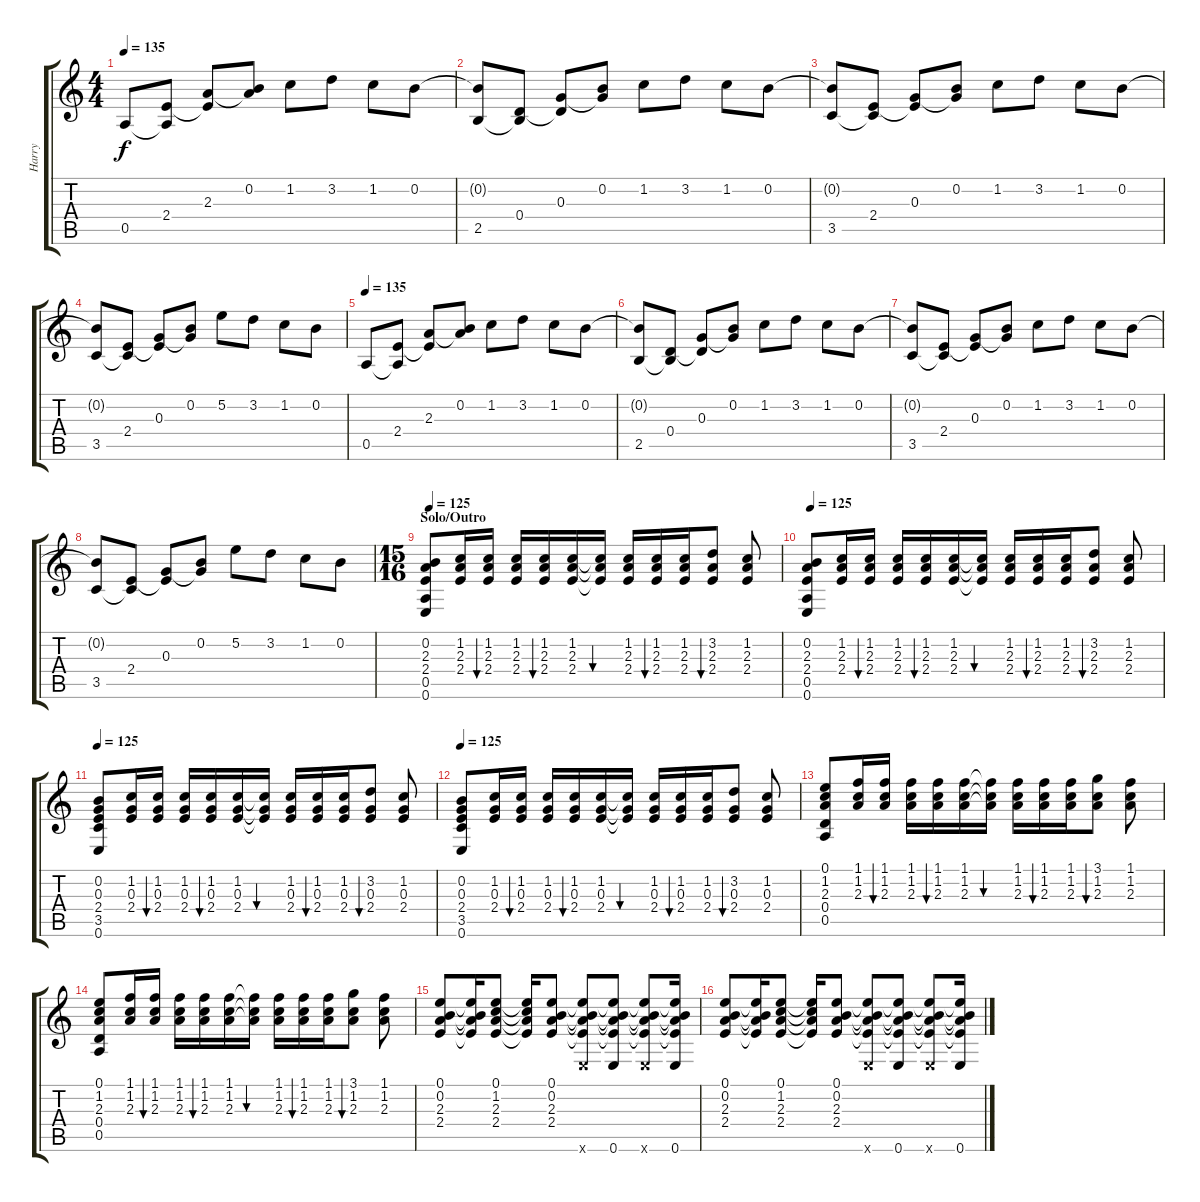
\track ("Harry" "Harry") {instrument acousticguitarnylon}
\staff {score tabs}
\tuning (E4 B3 G3 D3 A2 E2) {hide}
\ts (4 4)
\tempo 135
\clef g2
\ks c
0.5.8{dy f} (2.4 0.5{t}).8 (2.3 2.4{t}).8 (0.2 2.3{t}).8 1.2.8 3.2.8 1.2.8 0.2.8 |
(0.2{t} 2.5).8 (0.4 2.5{t}).8 (0.3 0.4{t}).8 (0.2 0.3{t}).8 1.2.8 3.2.8 1.2.8 0.2.8 |
(0.2{t} 3.5).8 (2.4 3.5{t}).8 (0.3 2.4{t}).8 (0.2 0.3{t}).8 1.2.8 3.2.8 1.2.8 0.2.8 |
(0.2{t} 3.5).8 (2.4 3.5{t}).8 (0.3 2.4{t}).8 (0.2 0.3{t}).8 5.2.8 3.2.8 1.2.8 0.2.8 |
\tempo 135
0.5.8 (2.4 0.5{t}).8 (2.3 2.4{t}).8 (0.2 2.3{t}).8 1.2.8 3.2.8 1.2.8 0.2.8 |
(0.2{t} 2.5).8 (0.4 2.5{t}).8 (0.3 0.4{t}).8 (0.2 0.3{t}).8 1.2.8 3.2.8 1.2.8 0.2.8 |
(0.2{t} 3.5).8 (2.4 3.5{t}).8 (0.3 2.4{t}).8 (0.2 0.3{t}).8 1.2.8 3.2.8 1.2.8 0.2.8 |
(0.2{t} 3.5).8 (2.4 3.5{t}).8 (0.3 2.4{t}).8 (0.2 0.3{t}).8 5.2.8 3.2.8 1.2.8 0.2.8 |
\ts (15 16)
\section ("" "Solo/Outro")
\tempo 125
(0.2 2.3 2.4 0.5 0.6).8 (1.2 2.3 2.4).16 (1.2 2.3 2.4).16{bu 30} (1.2 2.3 2.4).16 (1.2 2.3 2.4).16{bu 30} (1.2 2.3 2.4).16 (1.2{t} 2.3{t} 2.4{t}).16{bu 30} (1.2 2.3 2.4).16 (1.2 2.3 2.4).16{bu 30} (1.2 2.3 2.4).16 (3.2 2.3 2.4).8{bu 30} (1.2 2.3 2.4).8 |
\tempo 125
(0.2 2.3 2.4 0.5 0.6).8 (1.2 2.3 2.4).16 (1.2 2.3 2.4).16{bu 30} (1.2 2.3 2.4).16 (1.2 2.3 2.4).16{bu 30} (1.2 2.3 2.4).16 (1.2{t} 2.3{t} 2.4{t}).16{bu 30} (1.2 2.3 2.4).16 (1.2 2.3 2.4).16{bu 30} (1.2 2.3 2.4).16 (3.2 2.3 2.4).8{bu 30} (1.2 2.3 2.4).8 |
\tempo 125
(0.2 0.3 2.4 3.5 0.6).8 (1.2 0.3 2.4).16 (1.2 0.3 2.4).16{bu 30} (1.2 0.3 2.4).16 (1.2 0.3 2.4).16{bu 30} (1.2 0.3 2.4).16 (1.2{t} 0.3{t} 2.4{t}).16{bu 30} (1.2 0.3 2.4).16 (1.2 0.3 2.4).16{bu 30} (1.2 0.3 2.4).16 (3.2 0.3 2.4).8{bu 30} (1.2 0.3 2.4).8 |
\tempo 125
(0.2 0.3 2.4 3.5 0.6).8 (1.2 0.3 2.4).16 (1.2 0.3 2.4).16{bu 30} (1.2 0.3 2.4).16 (1.2 0.3 2.4).16{bu 30} (1.2 0.3 2.4).16 (1.2{t} 0.3{t} 2.4{t}).16{bu 30} (1.2 0.3 2.4).16 (1.2 0.3 2.4).16{bu 30} (1.2 0.3 2.4).16 (3.2 0.3 2.4).8{bu 30} (1.2 0.3 2.4).8 |
(0.1 1.2 2.3 0.4 0.5).8 (1.1 1.2 2.3).16 (1.1 1.2 2.3).16{bu 30} (1.1 1.2 2.3).16 (1.1 1.2 2.3).16{bu 30} (1.1 1.2 2.3).16 (1.1{t} 1.2{t} 2.3{t}).16{bu 30} (1.1 1.2 2.3).16 (1.1 1.2 2.3).16{bu 30} (1.1 1.2 2.3).16 (3.1 1.2 2.3).8{bu 30} (1.1 1.2 2.3).8 |
(0.1 1.2 2.3 0.4 0.5).8 (1.1 1.2 2.3).16 (1.1 1.2 2.3).16{bu 30} (1.1 1.2 2.3).16 (1.1 1.2 2.3).16{bu 30} (1.1 1.2 2.3).16 (1.1{t} 1.2{t} 2.3{t}).16{bu 30} (1.1 1.2 2.3).16 (1.1 1.2 2.3).16{bu 30} (1.1 1.2 2.3).16 (3.1 1.2 2.3).8{bu 30} (1.1 1.2 2.3).8 |
(0.1 0.2 2.3 2.4).8 (0.1{t} 0.2{t} 2.3{t} 2.4{t}).16 (0.1 1.2 2.3 2.4).8 (0.1{t} 1.2{t} 2.3{t} 2.4{t}).16 (0.1 0.2 2.3 2.4).8 (0.1{t} 0.2{t} 2.3{t} 2.4{t} 0.6{x}).8 (0.1{t} 0.2{t} 2.3{t} 2.4{t} 0.6).8 (0.1{t} 0.2{t} 2.3{t} 2.4{t} 0.6{x}).8 (0.1{t} 0.2{t} 2.3{t} 2.4{t} 0.6).16 |
(0.1 0.2 2.3 2.4).8 (0.1{t} 0.2{t} 2.3{t} 2.4{t}).16 (0.1 1.2 2.3 2.4).8 (0.1{t} 1.2{t} 2.3{t} 2.4{t}).16 (0.1 0.2 2.3 2.4).8 (0.1{t} 0.2{t} 2.3{t} 2.4{t} 0.6{x}).8 (0.1{t} 0.2{t} 2.3{t} 2.4{t} 0.6).8 (0.1{t} 0.2{t} 2.3{t} 2.4{t} 0.6{x}).8 (0.1{t} 0.2{t} 2.3{t} 2.4{t} 0.6).16
